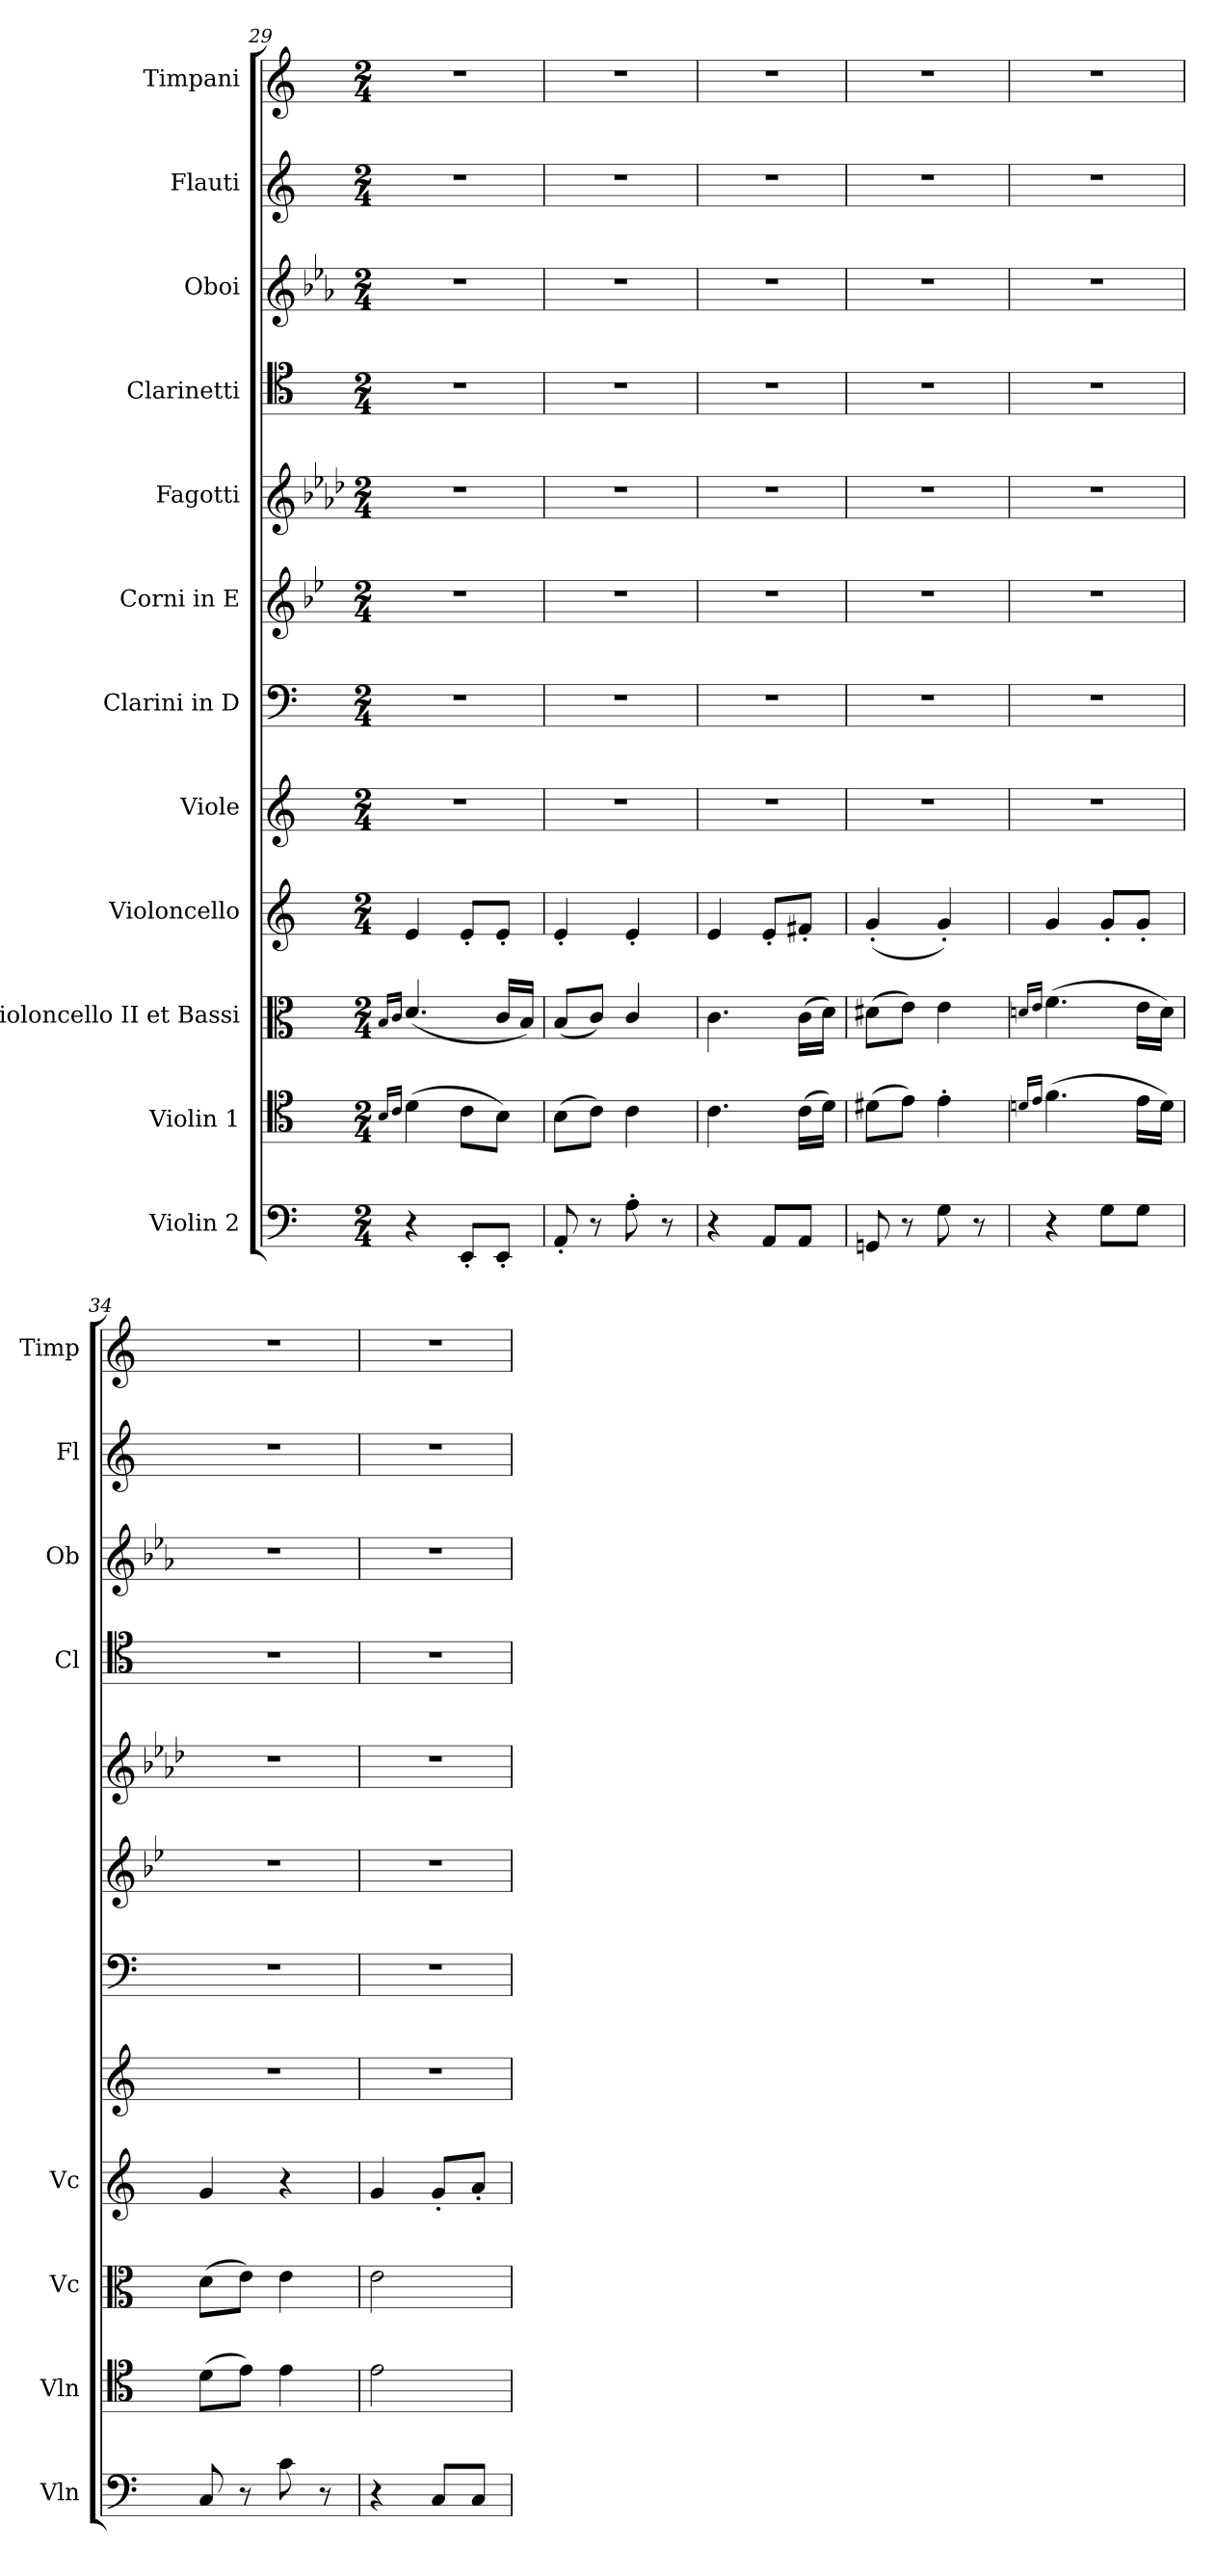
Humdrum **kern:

**kern	**kern	**kern	**kern	**kern	**kern	**kern	**kern	**kern	**kern	**kern	**kern
*part12	*part11	*part10	*part9	*part8	*part7	*part6	*part5	*part4	*part3	*part2	*part1
*staff12	*staff11	*staff10	*staff9	*staff8	*staff7	*staff6	*staff5	*staff4	*staff3	*staff2	*staff1
*I"Violin 2	*I"Violin 1	*I"Violoncello II et Bassi	*I"Violoncello	*I"Viole	*I"Clarini in D	*I"Corni in E	*I"Fagotti	*I"Clarinetti	*I"Oboi	*I"Flauti	*I"Timpani
*I'Vln	*I'Vln	*I'Vc	*I'Vc	*	*	*	*	*I'Cl	*I'Ob	*I'Fl	*I'Timp
*clefF4	*clefC4	*clefC3	*clefG2	*clefG2	*clefF4	*clefG2	*clefG2	*clefC4	*clefG2	*clefG2	*clefG2
*	*	*	*	*	*	*ITrd-1c-2	*ITrd5c8	*	*ITrd2c3	*	*
*k[]	*k[]	*k[]	*k[]	*k[]	*k[]	*k[]	*k[]	*k[]	*k[]	*k[]	*k[]
*M2/4	*M2/4	*M2/4	*M2/4	*M2/4	*M2/4	*M2/4	*M2/4	*M2/4	*M2/4	*M2/4	*M2/4
=29	=29	=29	=29	=29	=29	=29	=29	=29	=29	=29	=29
.	16qqB/LL	16qqB/LL	.	.	.	.	.	.	.	.	.
.	16qqc/JJ	16qqc/JJ	.	.	.	.	.	.	.	.	.
4r	(>4d\	(<4.d/	4e/	2r	2r	2r	2r	2r	2r	2r	2r
8EE'/L	8c\L	.	8e'/L	.	.	.	.	.	.	.	.
8EE'/J	8B\J)	16c/LL	8e'/J	.	.	.	.	.	.	.	.
.	.	16B/JJ)	.	.	.	.	.	.	.	.	.
=30	=30	=30	=30	=30	=30	=30	=30	=30	=30	=30	=30
8AA'/	(>8B\L	(<8B/L	4e'/	2r	2r	2r	2r	2r	2r	2r	2r
8r	8c\J)	8c/J)	.	.	.	.	.	.	.	.	.
8A'\	4c\	4c/	4e'/	.	.	.	.	.	.	.	.
8r	.	.	.	.	.	.	.	.	.	.	.
!!LO:PB:g=z
=31	=31	=31	=31	=31	=31	=31	=31	=31	=31	=31	=31
4r	4.c\	4.c\	4e/	2r	2r	2r	2r	2r	2r	2r	2r
8AA/L	.	.	8e'/L	.	.	.	.	.	.	.	.
8AA/J	(>16c\LL	(>16c\LL	8f#X'/J	.	.	.	.	.	.	.	.
.	16d\JJ)	16d\JJ)	.	.	.	.	.	.	.	.	.
=32	=32	=32	=32	=32	=32	=32	=32	=32	=32	=32	=32
8GGn/	(>8d#X\L	(>8d#X\L	(<4g'/	2r	2r	2r	2r	2r	2r	2r	2r
8r	8e\J)	8e\J)	.	.	.	.	.	.	.	.	.
8G\	4e'\	4e\	4g'/)	.	.	.	.	.	.	.	.
8r	.	.	.	.	.	.	.	.	.	.	.
=33	=33	=33	=33	=33	=33	=33	=33	=33	=33	=33	=33
.	16qqdn/LL	16qqdn/LL	.	.	.	.	.	.	.	.	.
.	16qqe/JJ	16qqe/JJ	.	.	.	.	.	.	.	.	.
4r	(>4.f\	(>4.f\	4g/	2r	2r	2r	2r	2r	2r	2r	2r
8G\L	.	.	8g'/L	.	.	.	.	.	.	.	.
8G\J	16e\LL	16e\LL	8g'/J	.	.	.	.	.	.	.	.
.	16d\JJ)	16d\JJ)	.	.	.	.	.	.	.	.	.
=34	=34	=34	=34	=34	=34	=34	=34	=34	=34	=34	=34
8C/	(>8d\L	(>8d\L	4g/	2r	2r	2r	2r	2r	2r	2r	2r
8r	8e\J)	8e\J)	.	.	.	.	.	.	.	.	.
8c\	4e\	4e\	4r	.	.	.	.	.	.	.	.
8r	.	.	.	.	.	.	.	.	.	.	.
=35	=35	=35	=35	=35	=35	=35	=35	=35	=35	=35	=35
4r	2e\	2e\	4g/	2r	2r	2r	2r	2r	2r	2r	2r
8C/L	.	.	8g'/L	.	.	.	.	.	.	.	.
8C/J	.	.	8a'/J	.	.	.	.	.	.	.	.
=	=	=	=	=	=	=	=	=	=	=	=
*-	*-	*-	*-	*-	*-	*-	*-	*-	*-	*-	*-
